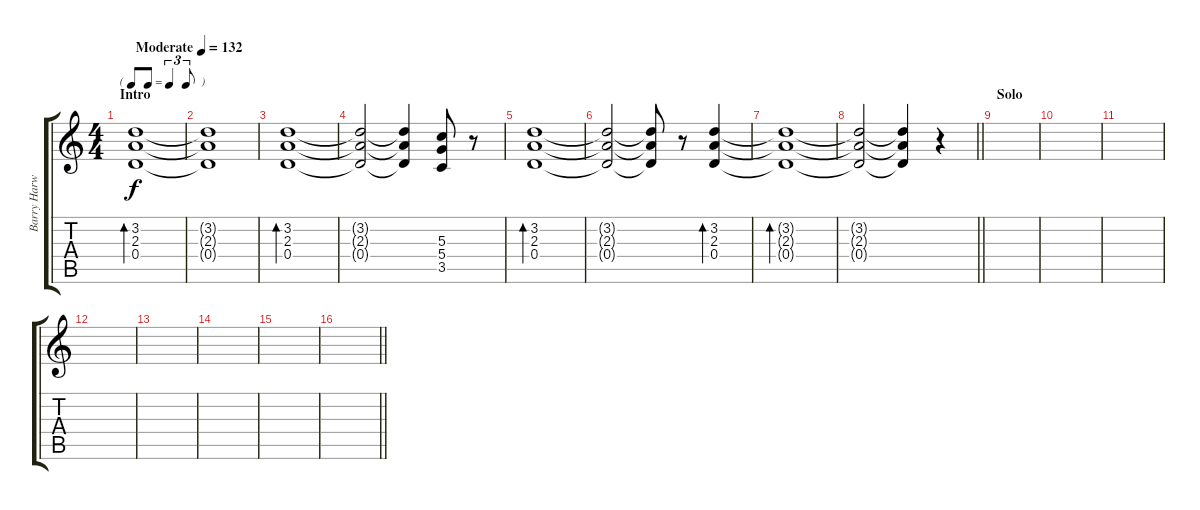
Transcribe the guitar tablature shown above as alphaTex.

\track ("Barry Harwood (Fills II)" "Barry Harw") {instrument distortionguitar}
\staff {score tabs}
\tuning (E4 B3 G3 D3 A2 E2) {hide}
\ts (4 4)
\tf triplet8th
\section ("" "Intro")
\tempo (132 "Moderate")
\clef g2
\ks c
(3.2 2.3 0.4).1{bd 120 dy f instrument distortionguitar} |
(3.2{t} 2.3{t} 0.4{t}).1 |
(3.2 2.3 0.4).1{bd 120} |
(3.2{t} 2.3{t} 0.4{t}).2 (3.2{t} 2.3{t} 0.4{t}).4 (5.3 5.4 3.5).8 r.8 |
(3.2 2.3 0.4).1{bd 120} |
(3.2{t} 2.3{t} 0.4{t}).2 (3.2{t} 2.3{t} 0.4{t}).8 r.8 (3.2 2.3 0.4).4{bd 120} |
(3.2{t} 2.3{t} 0.4{t}).1{bd 120} |
\barLineRight lightlight
(3.2{t} 2.3{t} 0.4{t}).2 (3.2{t} 2.3{t} 0.4{t}).4 r.4 |
\section ("" "Solo")
|
|
|
|
|
|
|
\barLineRight lightlight
